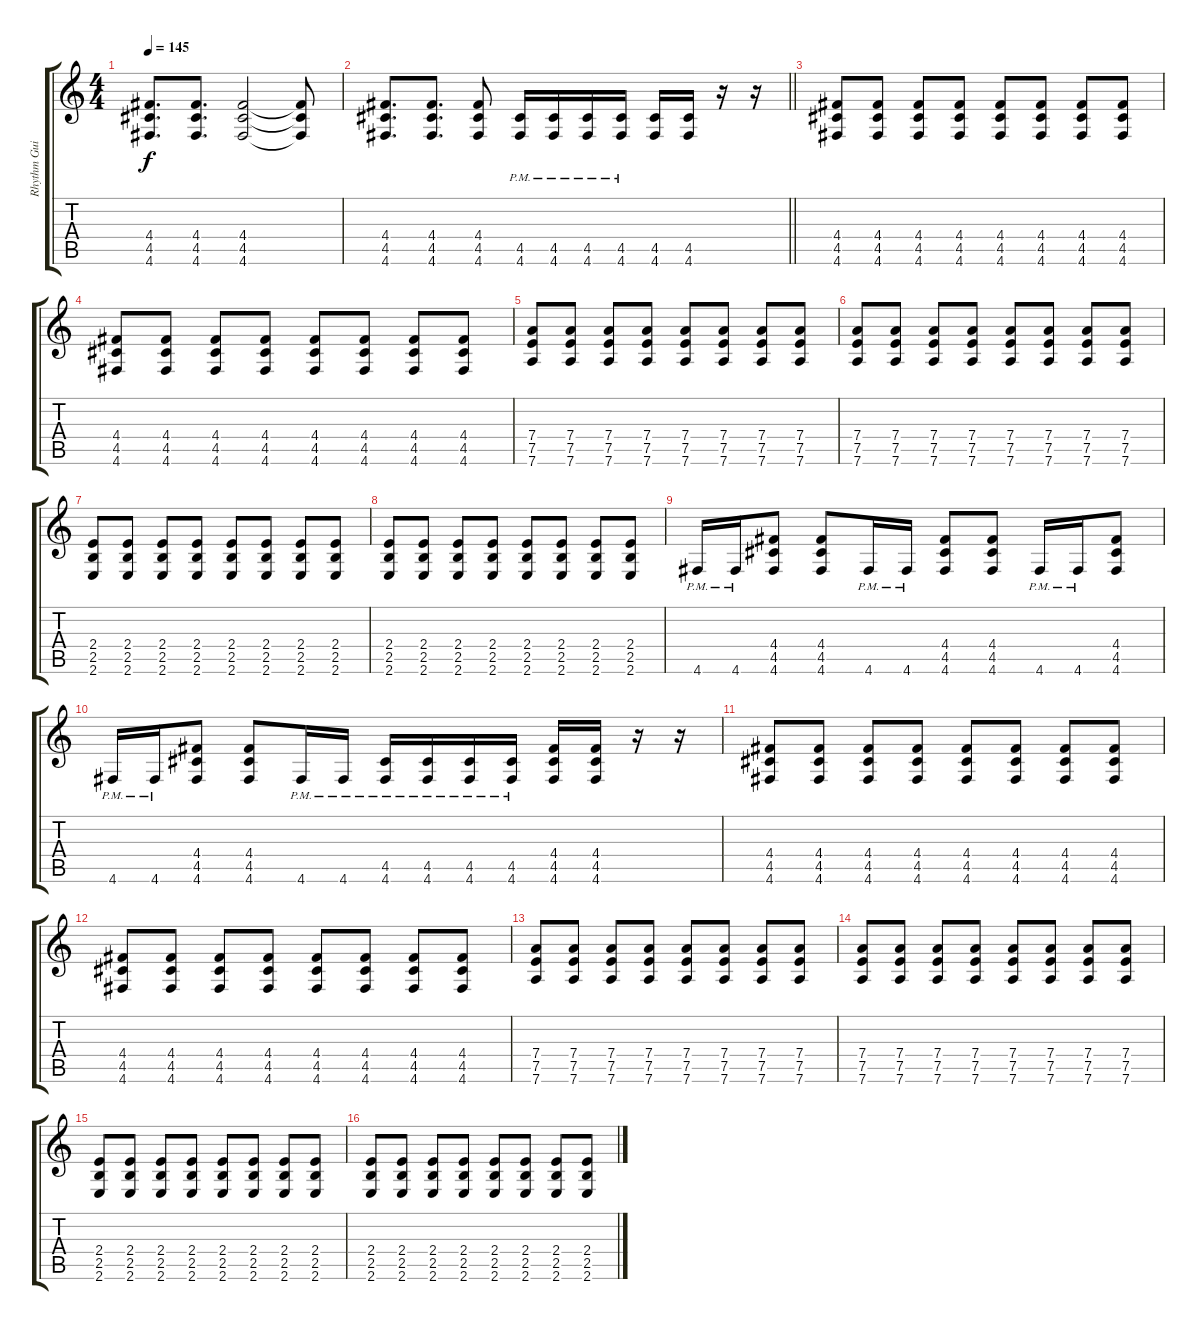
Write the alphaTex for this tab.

\track ("Rhythm Guitar 1" "Rhythm Gui") {instrument distortionguitar}
\staff {score tabs}
\tuning (E4 B3 G3 D3 A2 D2) {hide}
\ts (4 4)
\tempo 145
\clef g2
\ks c
(4.4 4.5 4.6).8{d dy f} (4.4 4.5 4.6).8{d} (4.4 4.5 4.6).2 (4.4{t} 4.5{t} 4.6{t}).8 |
\barLineRight lightlight
(4.4 4.5 4.6).8{d} (4.4 4.5 4.6).8{d} (4.4 4.5 4.6).8 (4.5{pm} 4.6{pm}).16 (4.5{pm} 4.6{pm}).16 (4.5{pm} 4.6{pm}).16 (4.5{pm} 4.6{pm}).16 (4.5 4.6).16 (4.5 4.6).16 r.16 r.16 |
\section ("" "")
(4.4 4.5 4.6).8 (4.4 4.5 4.6).8 (4.4 4.5 4.6).8 (4.4 4.5 4.6).8 (4.4 4.5 4.6).8 (4.4 4.5 4.6).8 (4.4 4.5 4.6).8 (4.4 4.5 4.6).8 |
(4.4 4.5 4.6).8 (4.4 4.5 4.6).8 (4.4 4.5 4.6).8 (4.4 4.5 4.6).8 (4.4 4.5 4.6).8 (4.4 4.5 4.6).8 (4.4 4.5 4.6).8 (4.4 4.5 4.6).8 |
(7.4 7.5 7.6).8 (7.4 7.5 7.6).8 (7.4 7.5 7.6).8 (7.4 7.5 7.6).8 (7.4 7.5 7.6).8 (7.4 7.5 7.6).8 (7.4 7.5 7.6).8 (7.4 7.5 7.6).8 |
(7.4 7.5 7.6).8 (7.4 7.5 7.6).8 (7.4 7.5 7.6).8 (7.4 7.5 7.6).8 (7.4 7.5 7.6).8 (7.4 7.5 7.6).8 (7.4 7.5 7.6).8 (7.4 7.5 7.6).8 |
(2.4 2.5 2.6).8 (2.4 2.5 2.6).8 (2.4 2.5 2.6).8 (2.4 2.5 2.6).8 (2.4 2.5 2.6).8 (2.4 2.5 2.6).8 (2.4 2.5 2.6).8 (2.4 2.5 2.6).8 |
(2.4 2.5 2.6).8 (2.4 2.5 2.6).8 (2.4 2.5 2.6).8 (2.4 2.5 2.6).8 (2.4 2.5 2.6).8 (2.4 2.5 2.6).8 (2.4 2.5 2.6).8 (2.4 2.5 2.6).8 |
4.6{pm}.16 4.6{pm}.16 (4.4 4.5 4.6).8 (4.4 4.5 4.6).8 4.6{pm}.16 4.6{pm}.16 (4.4 4.5 4.6).8 (4.4 4.5 4.6).8 4.6{pm}.16 4.6{pm}.16 (4.4 4.5 4.6).8 |
4.6{pm}.16 4.6{pm}.16 (4.4 4.5 4.6).8 (4.4 4.5 4.6).8 4.6{pm}.16 4.6{pm}.16 (4.5{pm} 4.6{pm}).16 (4.5{pm} 4.6{pm}).16 (4.5{pm} 4.6{pm}).16 (4.5{pm} 4.6{pm}).16 (4.4 4.5 4.6).16 (4.4 4.5 4.6).16 r.16 r.16 |
(4.4 4.5 4.6).8 (4.4 4.5 4.6).8 (4.4 4.5 4.6).8 (4.4 4.5 4.6).8 (4.4 4.5 4.6).8 (4.4 4.5 4.6).8 (4.4 4.5 4.6).8 (4.4 4.5 4.6).8 |
(4.4 4.5 4.6).8 (4.4 4.5 4.6).8 (4.4 4.5 4.6).8 (4.4 4.5 4.6).8 (4.4 4.5 4.6).8 (4.4 4.5 4.6).8 (4.4 4.5 4.6).8 (4.4 4.5 4.6).8 |
(7.4 7.5 7.6).8 (7.4 7.5 7.6).8 (7.4 7.5 7.6).8 (7.4 7.5 7.6).8 (7.4 7.5 7.6).8 (7.4 7.5 7.6).8 (7.4 7.5 7.6).8 (7.4 7.5 7.6).8 |
(7.4 7.5 7.6).8 (7.4 7.5 7.6).8 (7.4 7.5 7.6).8 (7.4 7.5 7.6).8 (7.4 7.5 7.6).8 (7.4 7.5 7.6).8 (7.4 7.5 7.6).8 (7.4 7.5 7.6).8 |
(2.4 2.5 2.6).8 (2.4 2.5 2.6).8 (2.4 2.5 2.6).8 (2.4 2.5 2.6).8 (2.4 2.5 2.6).8 (2.4 2.5 2.6).8 (2.4 2.5 2.6).8 (2.4 2.5 2.6).8 |
(2.4 2.5 2.6).8 (2.4 2.5 2.6).8 (2.4 2.5 2.6).8 (2.4 2.5 2.6).8 (2.4 2.5 2.6).8 (2.4 2.5 2.6).8 (2.4 2.5 2.6).8 (2.4 2.5 2.6).8
